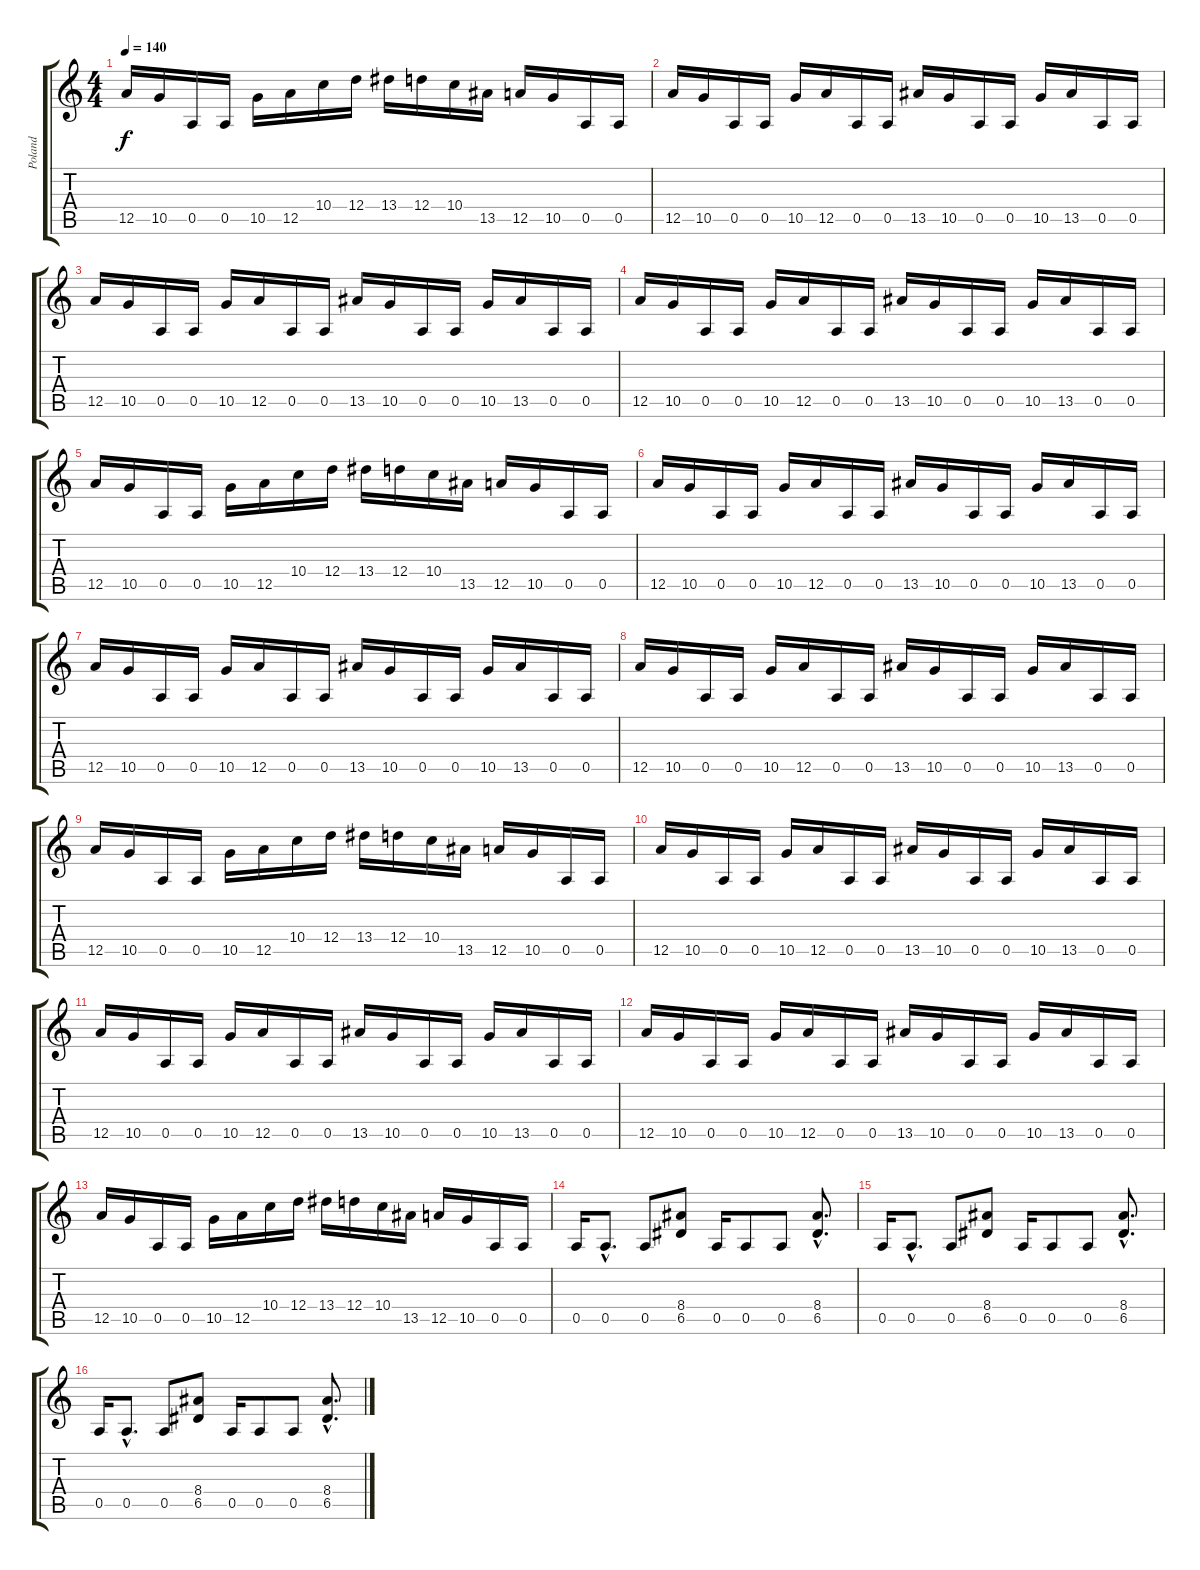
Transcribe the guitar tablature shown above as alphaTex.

\track ("Poland" "Poland") {instrument distortionguitar}
\staff {score tabs}
\tuning (E4 B3 G3 D3 A2 E2) {hide}
\ts (4 4)
\tempo 140
\clef g2
\ks c
12.5.16{dy f} 10.5.16 0.5.16 0.5.16 10.5.16 12.5.16 10.4.16 12.4.16 13.4.16 12.4.16 10.4.16 13.5.16 12.5.16 10.5.16 0.5.16 0.5.16 |
12.5.16 10.5.16 0.5.16 0.5.16 10.5.16 12.5.16 0.5.16 0.5.16 13.5.16 10.5.16 0.5.16 0.5.16 10.5.16 13.5.16 0.5.16 0.5.16 |
12.5.16 10.5.16 0.5.16 0.5.16 10.5.16 12.5.16 0.5.16 0.5.16 13.5.16 10.5.16 0.5.16 0.5.16 10.5.16 13.5.16 0.5.16 0.5.16 |
12.5.16 10.5.16 0.5.16 0.5.16 10.5.16 12.5.16 0.5.16 0.5.16 13.5.16 10.5.16 0.5.16 0.5.16 10.5.16 13.5.16 0.5.16 0.5.16 |
12.5.16 10.5.16 0.5.16 0.5.16 10.5.16 12.5.16 10.4.16 12.4.16 13.4.16 12.4.16 10.4.16 13.5.16 12.5.16 10.5.16 0.5.16 0.5.16 |
12.5.16 10.5.16 0.5.16 0.5.16 10.5.16 12.5.16 0.5.16 0.5.16 13.5.16 10.5.16 0.5.16 0.5.16 10.5.16 13.5.16 0.5.16 0.5.16 |
12.5.16 10.5.16 0.5.16 0.5.16 10.5.16 12.5.16 0.5.16 0.5.16 13.5.16 10.5.16 0.5.16 0.5.16 10.5.16 13.5.16 0.5.16 0.5.16 |
12.5.16 10.5.16 0.5.16 0.5.16 10.5.16 12.5.16 0.5.16 0.5.16 13.5.16 10.5.16 0.5.16 0.5.16 10.5.16 13.5.16 0.5.16 0.5.16 |
12.5.16 10.5.16 0.5.16 0.5.16 10.5.16 12.5.16 10.4.16 12.4.16 13.4.16 12.4.16 10.4.16 13.5.16 12.5.16 10.5.16 0.5.16 0.5.16 |
12.5.16 10.5.16 0.5.16 0.5.16 10.5.16 12.5.16 0.5.16 0.5.16 13.5.16 10.5.16 0.5.16 0.5.16 10.5.16 13.5.16 0.5.16 0.5.16 |
12.5.16 10.5.16 0.5.16 0.5.16 10.5.16 12.5.16 0.5.16 0.5.16 13.5.16 10.5.16 0.5.16 0.5.16 10.5.16 13.5.16 0.5.16 0.5.16 |
12.5.16 10.5.16 0.5.16 0.5.16 10.5.16 12.5.16 0.5.16 0.5.16 13.5.16 10.5.16 0.5.16 0.5.16 10.5.16 13.5.16 0.5.16 0.5.16 |
12.5.16 10.5.16 0.5.16 0.5.16 10.5.16 12.5.16 10.4.16 12.4.16 13.4.16 12.4.16 10.4.16 13.5.16 12.5.16 10.5.16 0.5.16 0.5.16 |
0.5.16 0.5{hac}.8{d} 0.5.8 (8.4 6.5).8 0.5.16 0.5.8 0.5.8 (8.4{hac} 6.5{hac}).8{d} |
0.5.16 0.5{hac}.8{d} 0.5.8 (8.4 6.5).8 0.5.16 0.5.8 0.5.8 (8.4{hac} 6.5{hac}).8{d} |
0.5.16 0.5{hac}.8{d} 0.5.8 (8.4 6.5).8 0.5.16 0.5.8 0.5.8 (8.4{hac} 6.5{hac}).8{d}
